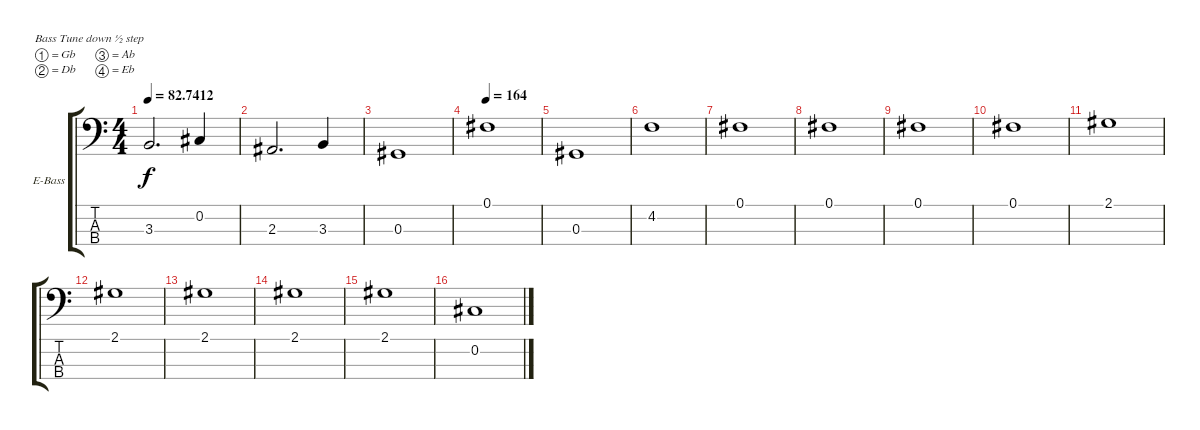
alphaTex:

\bracketExtendMode groupsimilarinstruments
\firstSystemTrackNameOrientation horizontal
\otherSystemsTrackNameOrientation horizontal
\track ("Duff McKagan - Bass Guitar" "E-Bass") {instrument electricbasspick}
\staff {score tabs}
\tuning (Gb2 Db2 Ab1 Eb1)
\ts (4 4)
\tempo
82.7412
\accidentals auto
\clef f4
\ottava regular
\simile none
\ks aminor
3.3.2{d dy f} 0.2.4 |
2.3.2{d} 3.3.4 |
0.3.1 |
\tempo 164
0.1.1 |
0.3.1 |
4.2.1 |
0.1.1 |
0.1.1 |
0.1.1 |
0.1.1 |
2.1.1 |
2.1.1 |
2.1.1 |
2.1.1 |
2.1.1 |
0.2.1
